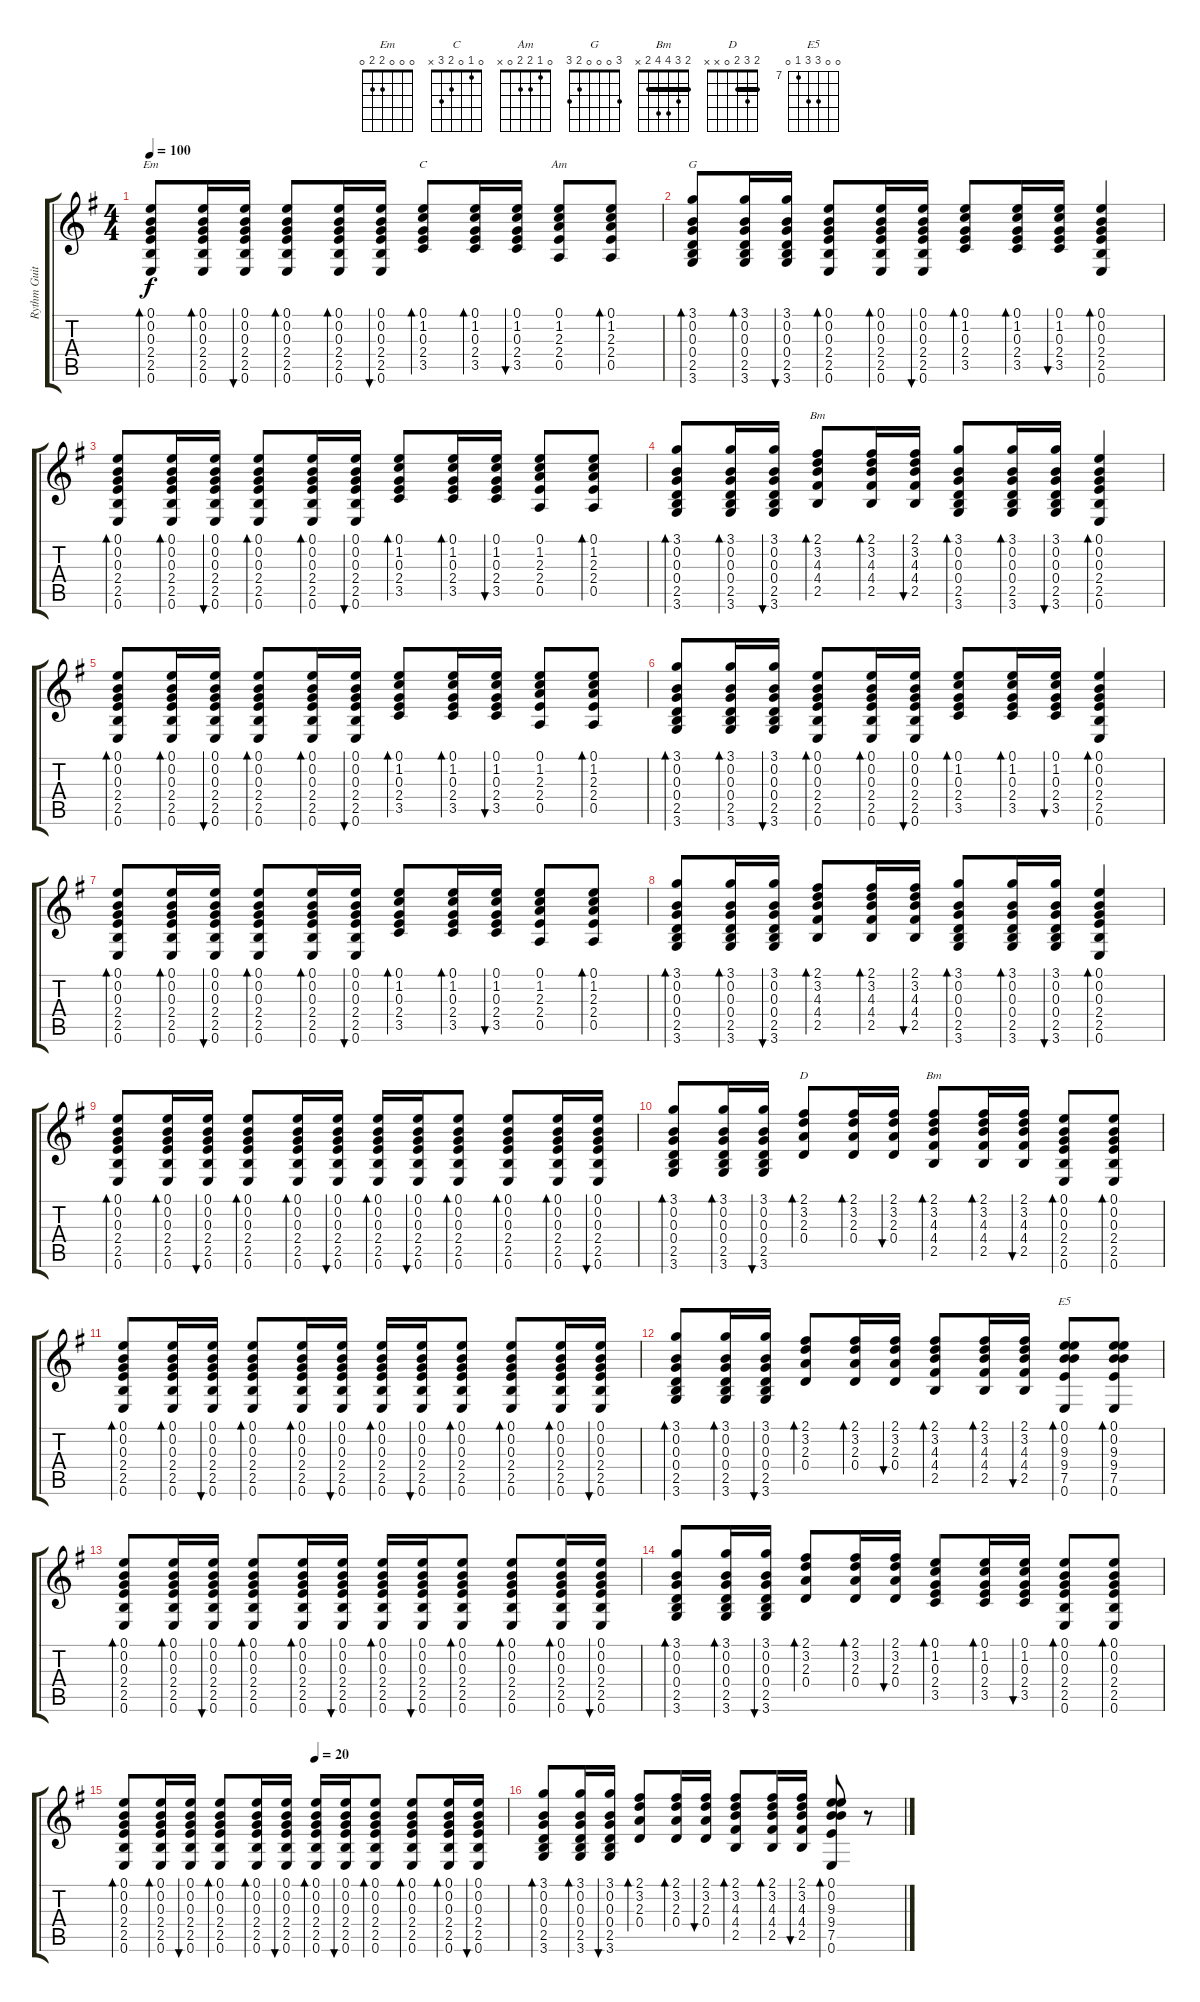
\track ("Rythm Guitar" "Rythm Guit") {instrument acousticguitarsteel}
\staff {score tabs}
\tuning (E4 B3 G3 D3 A2 E2) {hide}
\chord ("Em" 0 0 0 2 2 0)
\chord ("C" 0 1 0 2 3 x)
\chord ("Am" 0 1 2 2 0 x)
\chord ("G" 3 0 0 0 2 3)
\chord ("Bm" 2 3 4 0 2 x)
\chord ("D" 2 3 2 0 x x) {barre 2}
\chord ("Bm" 2 3 4 4 2 x) {barre 2}
\chord ("E5" 0 0 9 9 7 0) {firstfret 7}
\ts (4 4)
\tempo 100
\clef g2
\ks eminor
(0.1 0.2 0.3 2.4 2.5 0.6).8{bd 60 ch "Em" dy f} (0.1 0.2 0.3 2.4 2.5 0.6).16{bd 60} (0.1 0.2 0.3 2.4 2.5 0.6).16{bu 60} (0.1 0.2 0.3 2.4 2.5 0.6).8{bd 60} (0.1 0.2 0.3 2.4 2.5 0.6).16{bd 60} (0.1 0.2 0.3 2.4 2.5 0.6).16{bu 60} (0.1 1.2 0.3 2.4 3.5).8{bd 60 ch "C"} (0.1 1.2 0.3 2.4 3.5).16{bd 60} (0.1 1.2 0.3 2.4 3.5).16{bu 60} (0.1 1.2 2.3 2.4 0.5).8{ch "Am"} (0.1 1.2 2.3 2.4 0.5).8{bd 60} |
(3.1 0.2 0.3 0.4 2.5 3.6).8{bd 60 ch "G"} (3.1 0.2 0.3 0.4 2.5 3.6).16{bd 60} (3.1 0.2 0.3 0.4 2.5 3.6).16{bu 60} (0.1 0.2 0.3 2.4 2.5 0.6).8{bd 60} (0.1 0.2 0.3 2.4 2.5 0.6).16{bd 60} (0.1 0.2 0.3 2.4 2.5 0.6).16{bu 60} (0.1 1.2 0.3 2.4 3.5).8{bd 60} (0.1 1.2 0.3 2.4 3.5).16{bd 60} (0.1 1.2 0.3 2.4 3.5).16{bu 60} (0.1 0.2 0.3 2.4 2.5 0.6).4{bd 60} |
(0.1 0.2 0.3 2.4 2.5 0.6).8{bd 60} (0.1 0.2 0.3 2.4 2.5 0.6).16{bd 60} (0.1 0.2 0.3 2.4 2.5 0.6).16{bu 60} (0.1 0.2 0.3 2.4 2.5 0.6).8{bd 60} (0.1 0.2 0.3 2.4 2.5 0.6).16{bd 60} (0.1 0.2 0.3 2.4 2.5 0.6).16{bu 60} (0.1 1.2 0.3 2.4 3.5).8{bd 60} (0.1 1.2 0.3 2.4 3.5).16{bd 60} (0.1 1.2 0.3 2.4 3.5).16{bu 60} (0.1 1.2 2.3 2.4 0.5).8 (0.1 1.2 2.3 2.4 0.5).8{bd 60} |
(3.1 0.2 0.3 0.4 2.5 3.6).8{bd 60} (3.1 0.2 0.3 0.4 2.5 3.6).16{bd 60} (3.1 0.2 0.3 0.4 2.5 3.6).16{bu 60} (2.1 3.2 4.3 4.4 2.5).8{bd 60 ch "Bm"} (2.1 3.2 4.3 4.4 2.5).16{bd 60} (2.1 3.2 4.3 4.4 2.5).16{bu 60} (3.1 0.2 0.3 0.4 2.5 3.6).8{bd 60} (3.1 0.2 0.3 0.4 2.5 3.6).16{bd 60} (3.1 0.2 0.3 0.4 2.5 3.6).16{bu 60} (0.1 0.2 0.3 2.4 2.5 0.6).4{bd 60} |
(0.1 0.2 0.3 2.4 2.5 0.6).8{bd 60} (0.1 0.2 0.3 2.4 2.5 0.6).16{bd 60} (0.1 0.2 0.3 2.4 2.5 0.6).16{bu 60} (0.1 0.2 0.3 2.4 2.5 0.6).8{bd 60} (0.1 0.2 0.3 2.4 2.5 0.6).16{bd 60} (0.1 0.2 0.3 2.4 2.5 0.6).16{bu 60} (0.1 1.2 0.3 2.4 3.5).8{bd 60} (0.1 1.2 0.3 2.4 3.5).16{bd 60} (0.1 1.2 0.3 2.4 3.5).16{bu 60} (0.1 1.2 2.3 2.4 0.5).8 (0.1 1.2 2.3 2.4 0.5).8{bd 60} |
(3.1 0.2 0.3 0.4 2.5 3.6).8{bd 60} (3.1 0.2 0.3 0.4 2.5 3.6).16{bd 60} (3.1 0.2 0.3 0.4 2.5 3.6).16{bu 60} (0.1 0.2 0.3 2.4 2.5 0.6).8{bd 60} (0.1 0.2 0.3 2.4 2.5 0.6).16{bd 60} (0.1 0.2 0.3 2.4 2.5 0.6).16{bu 60} (0.1 1.2 0.3 2.4 3.5).8{bd 60} (0.1 1.2 0.3 2.4 3.5).16{bd 60} (0.1 1.2 0.3 2.4 3.5).16{bu 60} (0.1 0.2 0.3 2.4 2.5 0.6).4{bd 60} |
(0.1 0.2 0.3 2.4 2.5 0.6).8{bd 60} (0.1 0.2 0.3 2.4 2.5 0.6).16{bd 60} (0.1 0.2 0.3 2.4 2.5 0.6).16{bu 60} (0.1 0.2 0.3 2.4 2.5 0.6).8{bd 60} (0.1 0.2 0.3 2.4 2.5 0.6).16{bd 60} (0.1 0.2 0.3 2.4 2.5 0.6).16{bu 60} (0.1 1.2 0.3 2.4 3.5).8{bd 60} (0.1 1.2 0.3 2.4 3.5).16{bd 60} (0.1 1.2 0.3 2.4 3.5).16{bu 60} (0.1 1.2 2.3 2.4 0.5).8 (0.1 1.2 2.3 2.4 0.5).8{bd 60} |
(3.1 0.2 0.3 0.4 2.5 3.6).8{bd 60} (3.1 0.2 0.3 0.4 2.5 3.6).16{bd 60} (3.1 0.2 0.3 0.4 2.5 3.6).16{bu 60} (2.1 3.2 4.3 4.4 2.5).8{bd 60} (2.1 3.2 4.3 4.4 2.5).16{bd 60} (2.1 3.2 4.3 4.4 2.5).16{bu 60} (3.1 0.2 0.3 0.4 2.5 3.6).8{bd 60} (3.1 0.2 0.3 0.4 2.5 3.6).16{bd 60} (3.1 0.2 0.3 0.4 2.5 3.6).16{bu 60} (0.1 0.2 0.3 2.4 2.5 0.6).4{bd 60} |
(0.1 0.2 0.3 2.4 2.5 0.6).8{bd 60} (0.1 0.2 0.3 2.4 2.5 0.6).16{bd 60} (0.1 0.2 0.3 2.4 2.5 0.6).16{bu 60} (0.1 0.2 0.3 2.4 2.5 0.6).8{bd 60} (0.1 0.2 0.3 2.4 2.5 0.6).16{bd 60} (0.1 0.2 0.3 2.4 2.5 0.6).16{bu 60} (0.1 0.2 0.3 2.4 2.5 0.6).16{bd 60} (0.1 0.2 0.3 2.4 2.5 0.6).16{bu 60} (0.1 0.2 0.3 2.4 2.5 0.6).8{bd 60} (0.1 0.2 0.3 2.4 2.5 0.6).8{bd 60} (0.1 0.2 0.3 2.4 2.5 0.6).16{bd 60} (0.1 0.2 0.3 2.4 2.5 0.6).16{bu 60} |
(3.1 0.2 0.3 0.4 2.5 3.6).8{bd 60} (3.1 0.2 0.3 0.4 2.5 3.6).16{bd 60} (3.1 0.2 0.3 0.4 2.5 3.6).16{bu 60} (2.1 3.2 2.3 0.4).8{bd 60 ch "D"} (2.1 3.2 2.3 0.4).16{bd 60} (2.1 3.2 2.3 0.4).16{bu 60} (2.1 3.2 4.3 4.4 2.5).8{bd 60 ch "Bm"} (2.1 3.2 4.3 4.4 2.5).16{bd 60} (2.1 3.2 4.3 4.4 2.5).16{bu 60} (0.1 0.2 0.3 2.4 2.5 0.6).8{bd 60} (0.1 0.2 0.3 2.4 2.5 0.6).8{bd 60} |
(0.1 0.2 0.3 2.4 2.5 0.6).8{bd 60} (0.1 0.2 0.3 2.4 2.5 0.6).16{bd 60} (0.1 0.2 0.3 2.4 2.5 0.6).16{bu 60} (0.1 0.2 0.3 2.4 2.5 0.6).8{bd 60} (0.1 0.2 0.3 2.4 2.5 0.6).16{bd 60} (0.1 0.2 0.3 2.4 2.5 0.6).16{bu 60} (0.1 0.2 0.3 2.4 2.5 0.6).16{bd 60} (0.1 0.2 0.3 2.4 2.5 0.6).16{bu 60} (0.1 0.2 0.3 2.4 2.5 0.6).8{bd 60} (0.1 0.2 0.3 2.4 2.5 0.6).8{bd 60} (0.1 0.2 0.3 2.4 2.5 0.6).16{bd 60} (0.1 0.2 0.3 2.4 2.5 0.6).16{bu 60} |
(3.1 0.2 0.3 0.4 2.5 3.6).8{bd 60} (3.1 0.2 0.3 0.4 2.5 3.6).16{bd 60} (3.1 0.2 0.3 0.4 2.5 3.6).16{bu 60} (2.1 3.2 2.3 0.4).8{bd 60} (2.1 3.2 2.3 0.4).16{bd 60} (2.1 3.2 2.3 0.4).16{bu 60} (2.1 3.2 4.3 4.4 2.5).8{bd 60} (2.1 3.2 4.3 4.4 2.5).16{bd 60} (2.1 3.2 4.3 4.4 2.5).16{bu 60} (0.1 0.2 9.3 9.4 7.5 0.6).8{bd 60 ch "E5"} (0.1 0.2 9.3 9.4 7.5 0.6).8{bd 60} |
(0.1 0.2 0.3 2.4 2.5 0.6).8{bd 60} (0.1 0.2 0.3 2.4 2.5 0.6).16{bd 60} (0.1 0.2 0.3 2.4 2.5 0.6).16{bu 60} (0.1 0.2 0.3 2.4 2.5 0.6).8{bd 60} (0.1 0.2 0.3 2.4 2.5 0.6).16{bd 60} (0.1 0.2 0.3 2.4 2.5 0.6).16{bu 60} (0.1 0.2 0.3 2.4 2.5 0.6).16{bd 60} (0.1 0.2 0.3 2.4 2.5 0.6).16{bu 60} (0.1 0.2 0.3 2.4 2.5 0.6).8{bd 60} (0.1 0.2 0.3 2.4 2.5 0.6).8{bd 60} (0.1 0.2 0.3 2.4 2.5 0.6).16{bd 60} (0.1 0.2 0.3 2.4 2.5 0.6).16{bu 60} |
(3.1 0.2 0.3 0.4 2.5 3.6).8{bd 60} (3.1 0.2 0.3 0.4 2.5 3.6).16{bd 60} (3.1 0.2 0.3 0.4 2.5 3.6).16{bu 60} (2.1 3.2 2.3 0.4).8{bd 60} (2.1 3.2 2.3 0.4).16{bd 60} (2.1 3.2 2.3 0.4).16{bu 60} (0.1 1.2 0.3 2.4 3.5).8{bd 60} (0.1 1.2 0.3 2.4 3.5).16{bd 60} (0.1 1.2 0.3 2.4 3.5).16{bu 60} (0.1 0.2 0.3 2.4 2.5 0.6).8{bd 60} (0.1 0.2 0.3 2.4 2.5 0.6).8{bd 60} |
\tempo (20 0.5)
(0.1 0.2 0.3 2.4 2.5 0.6).8{bd 60} (0.1 0.2 0.3 2.4 2.5 0.6).16{bd 60} (0.1 0.2 0.3 2.4 2.5 0.6).16{bu 60} (0.1 0.2 0.3 2.4 2.5 0.6).8{bd 60} (0.1 0.2 0.3 2.4 2.5 0.6).16{bd 60} (0.1 0.2 0.3 2.4 2.5 0.6).16{bu 60} (0.1 0.2 0.3 2.4 2.5 0.6).16{bd 60} (0.1 0.2 0.3 2.4 2.5 0.6).16{bu 60} (0.1 0.2 0.3 2.4 2.5 0.6).8{bd 60} (0.1 0.2 0.3 2.4 2.5 0.6).8{bd 60} (0.1 0.2 0.3 2.4 2.5 0.6).16{bd 60} (0.1 0.2 0.3 2.4 2.5 0.6).16{bu 60} |
(3.1 0.2 0.3 0.4 2.5 3.6).8{bd 60} (3.1 0.2 0.3 0.4 2.5 3.6).16{bd 60} (3.1 0.2 0.3 0.4 2.5 3.6).16{bu 60} (2.1 3.2 2.3 0.4).8{bd 60} (2.1 3.2 2.3 0.4).16{bd 60} (2.1 3.2 2.3 0.4).16{bu 60} (2.1 3.2 4.3 4.4 2.5).8{bd 60} (2.1 3.2 4.3 4.4 2.5).16{bd 60} (2.1 3.2 4.3 4.4 2.5).16{bu 60} (0.1 0.2 9.3 9.4 7.5 0.6).8{bd 60} r.8
